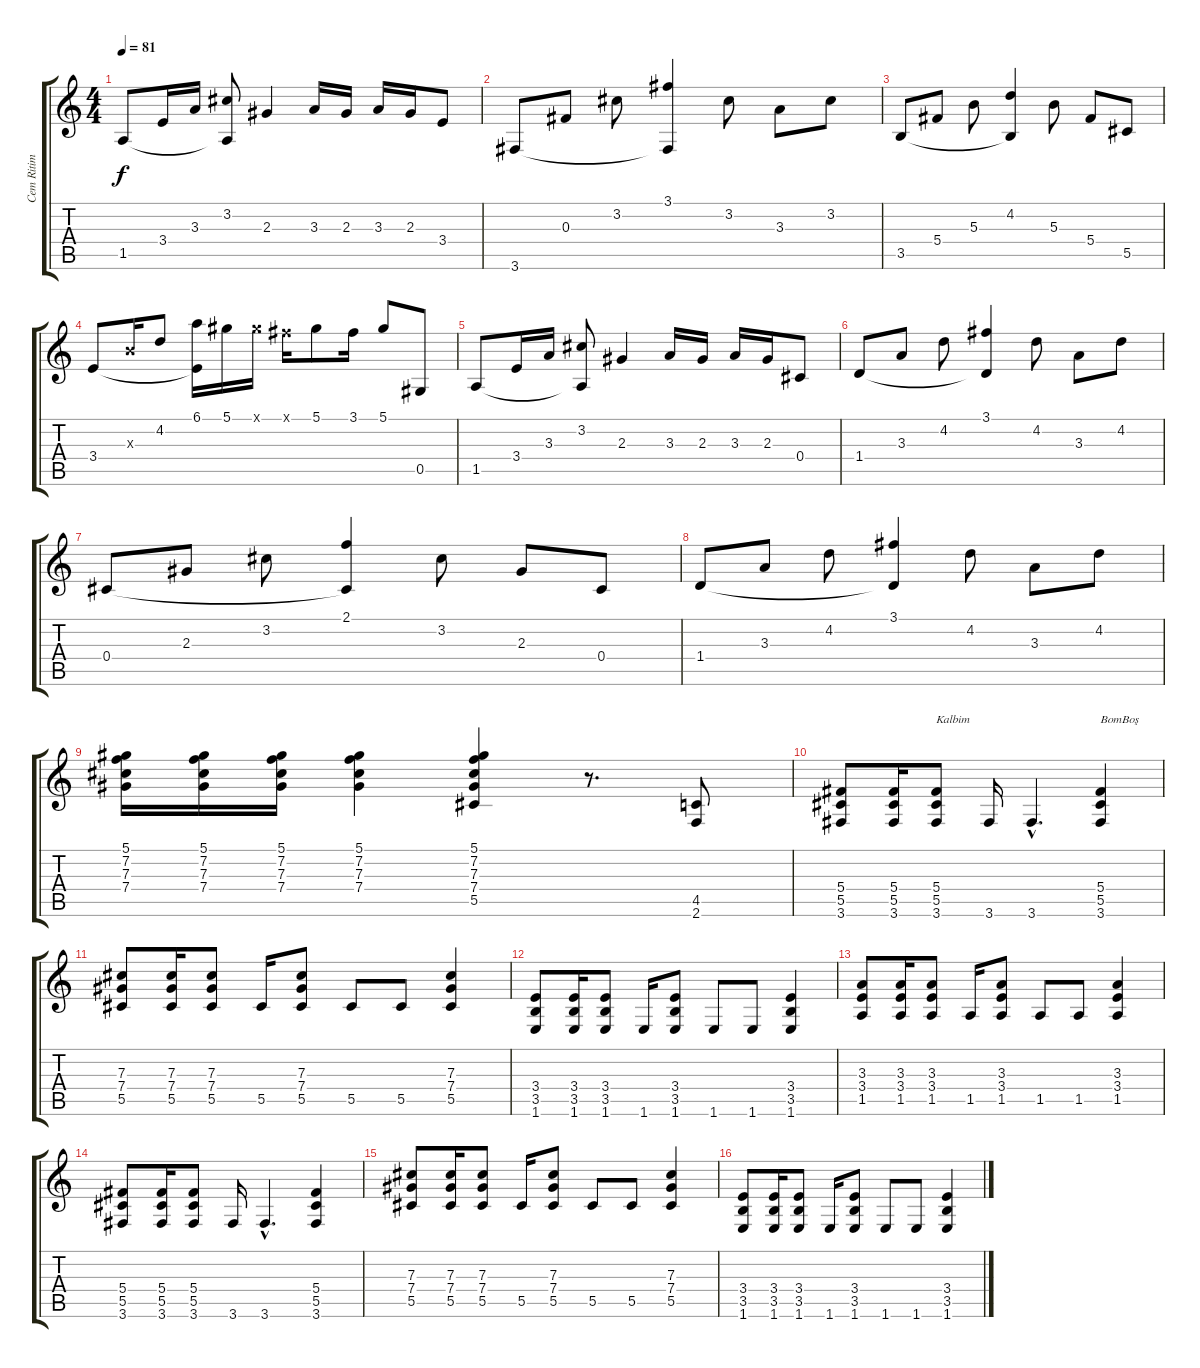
\track ("Cem Ritim Gitar" "Cem Ritim ") {instrument overdrivenguitar}
\staff {score tabs}
\tuning (Eb4 Bb3 Gb3 Db3 Ab2 Eb2) {hide}
\ts (4 4)
\tempo 81
\clef g2
\ks c
1.5.8{dy f} 3.4.16 3.3.16 (3.2 1.5{t}).8 2.3.4 3.3.16 2.3.16 3.3.16 2.3.16 3.4.8 |
3.6.8 0.3.8 3.2.8 (3.1 3.6{t}).4 3.2.8 3.3.8 3.2.8 |
3.5.8 5.4.8 5.3.8 (4.2 3.5{t}).4 5.3.8 5.4.8 5.5.8 |
3.4.8 5.3{x}.16 4.2.8 (6.1 3.4{t}).16 5.1.16 5.1{x}.16 3.1{x}.16 5.1.8 3.1.16 5.1.8 0.5.8 |
1.5.8 3.4.16 3.3.16 (3.2 1.5{t}).8 2.3.4 3.3.16 2.3.16 3.3.16 2.3.16 0.4.8 |
1.4.8 3.3.8 4.2.8 (3.1 1.4{t}).4 4.2.8 3.3.8 4.2.8 |
0.4.8 2.3.8 3.2.8 (2.1 0.4{t}).4 3.2.8 2.3.8 0.4.8 |
1.4.8 3.3.8 4.2.8 (3.1 1.4{t}).4 4.2.8 3.3.8 4.2.8 |
(5.1 7.2 7.3 7.4).16 (5.1 7.2 7.3 7.4).16 (5.1 7.2 7.3 7.4).16 (5.1 7.2 7.3 7.4).4 (5.1 7.2 7.3 7.4 5.5).4 r.8{d} (4.5 2.6).8 |
(5.4 5.5 3.6).8 (5.4 5.5 3.6).16 (5.4 5.5 3.6).8{txt "Kalbim"} 3.6.16 3.6{hac}.4{d} (5.4 5.5 3.6).4{txt "BomBoş"} |
(7.3 7.4 5.5).8 (7.3 7.4 5.5).16 (7.3 7.4 5.5).8 5.5.16 (7.3 7.4 5.5).8 5.5.8 5.5.8 (7.3 7.4 5.5).4 |
(3.4 3.5 1.6).8 (3.4 3.5 1.6).16 (3.4 3.5 1.6).8 1.6.16 (3.4 3.5 1.6).8 1.6.8 1.6.8 (3.4 3.5 1.6).4 |
(3.3 3.4 1.5).8 (3.3 3.4 1.5).16 (3.3 3.4 1.5).8 1.5.16 (3.3 3.4 1.5).8 1.5.8 1.5.8 (3.3 3.4 1.5).4 |
(5.4 5.5 3.6).8 (5.4 5.5 3.6).16 (5.4 5.5 3.6).8 3.6.16 3.6{hac}.4{d} (5.4 5.5 3.6).4 |
(7.3 7.4 5.5).8 (7.3 7.4 5.5).16 (7.3 7.4 5.5).8 5.5.16 (7.3 7.4 5.5).8 5.5.8 5.5.8 (7.3 7.4 5.5).4 |
(3.4 3.5 1.6).8 (3.4 3.5 1.6).16 (3.4 3.5 1.6).8 1.6.16 (3.4 3.5 1.6).8 1.6.8 1.6.8 (3.4 3.5 1.6).4
